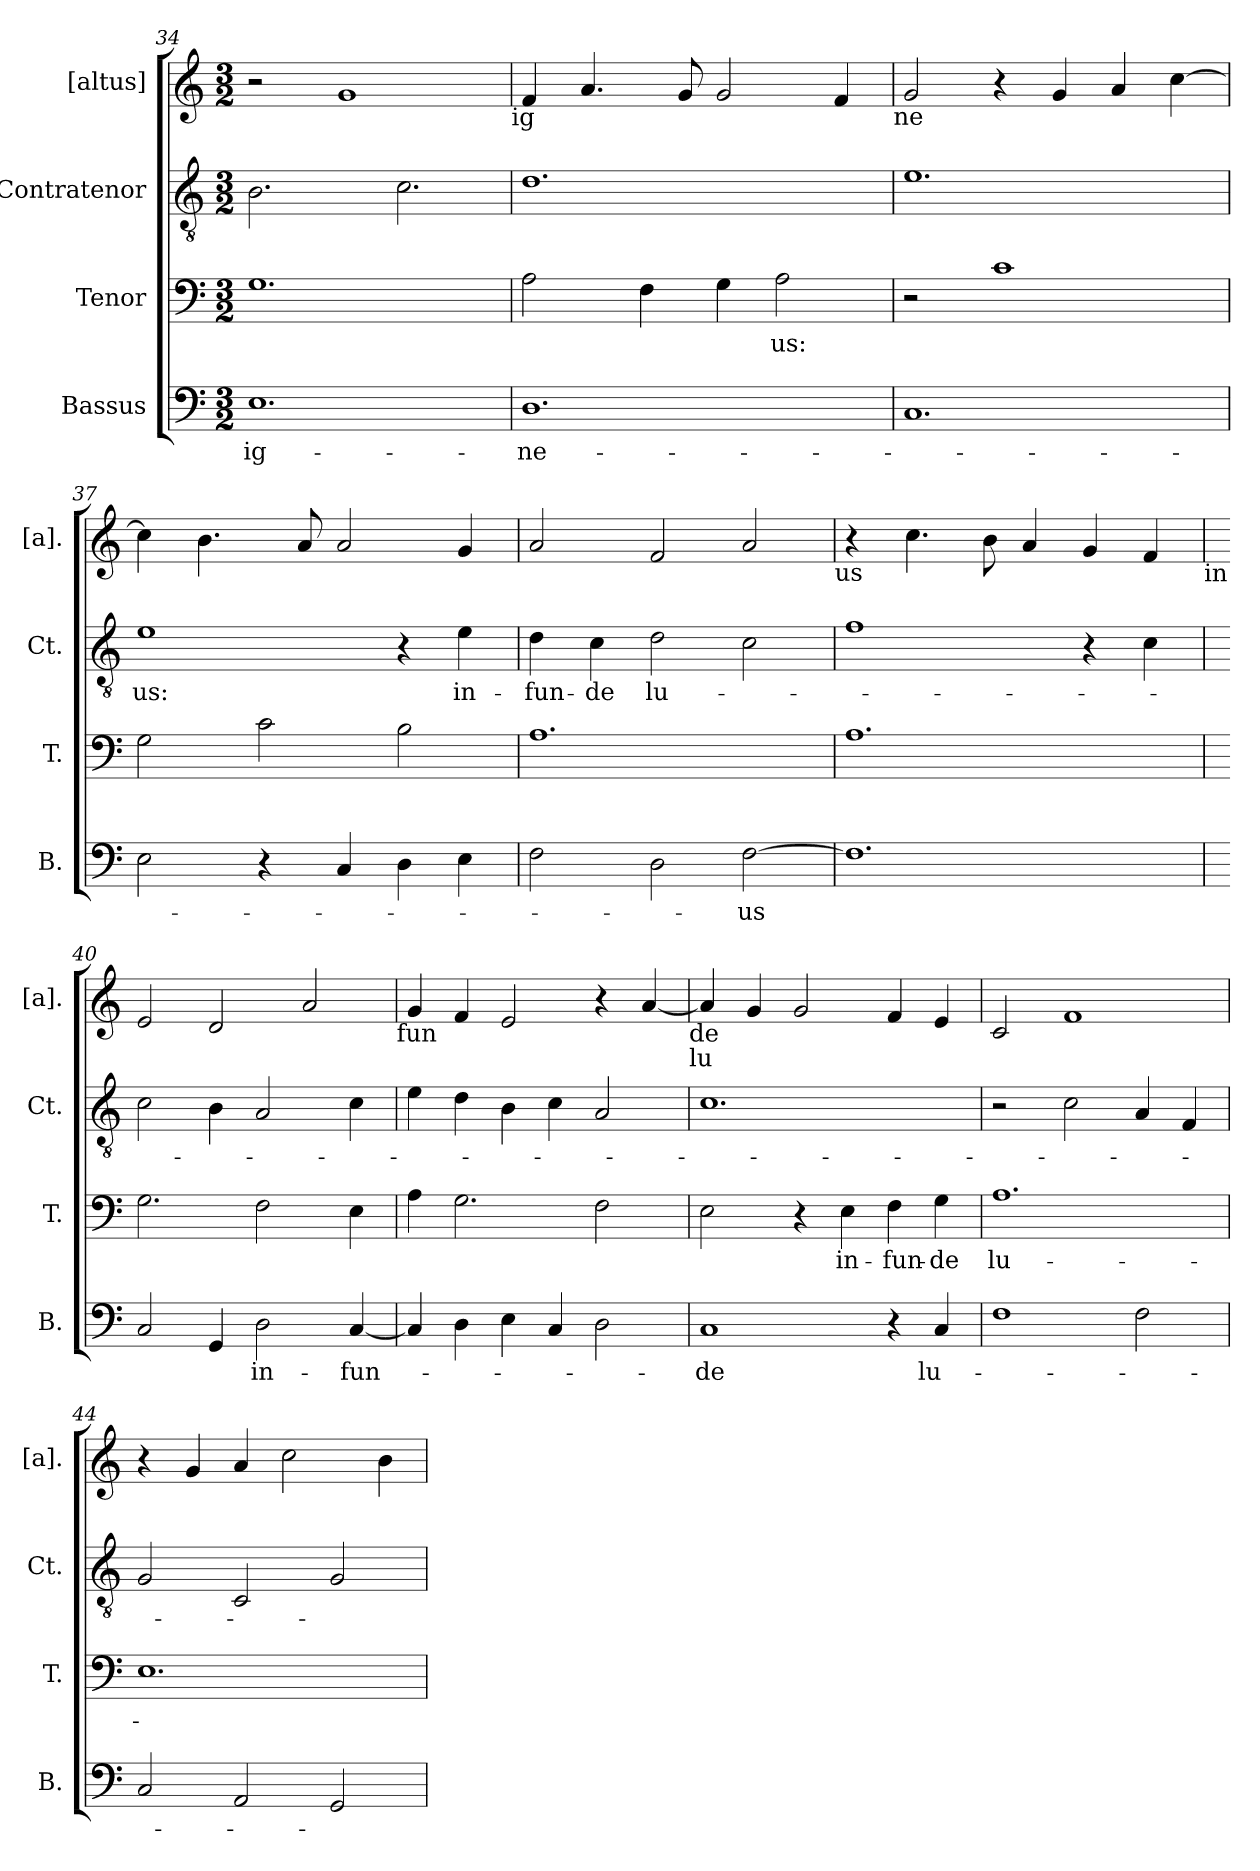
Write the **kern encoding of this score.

**kern	**text	**kern	**text	**kern	**text	**kern
*part4	*part4	*part3	*part3	*part2	*part2	*part1
*staff4	*staff4	*staff3	*staff3	*staff2	*staff2	*staff1
*I"Bassus	*	*I"Tenor	*	*I"Contratenor	*	*I"[altus]
*I'B.	*	*I'T.	*	*I'Ct.	*	*I'[a].
*clefF4	*	*clefF4	*	*clefGv2	*	*clefG2
*k[]	*	*k[]	*	*k[]	*	*k[]
*C:	*	*C:	*	*C:	*	*C:
*M3/2	*	*M3/2	*	*M3/2	*	*M3/2
=34	=34	=34	=34	=34	=34	=34
!	!LO:LY:b	!	!	!	!	!
1.E	ig-	1.G	.	2.B\	.	2r
.	.	.	.	.	.	1g
.	.	.	.	2.c\	.	.
!	!	!	!	!	!	!LO:TX:b:t=ig
=35	=35	=35	=35	=35	=35	=35
!	!LO:LY:b	!	!	!	!	!
1.D	-ne-	2A\	.	1.d	.	4f/
.	.	.	.	.	.	4.a/
.	.	4F\	.	.	.	.
.	.	.	.	.	.	8g/
.	.	4G\	.	.	.	2g/
!	!	!	!LO:LY:b	!	!	!
.	.	2A\	-us:	.	.	.
.	.	.	.	.	.	4f/
!	!	!	!	!	!	!LO:TX:b:t=ne
=36	=36	=36	=36	=36	=36	=36
1.C	.	2r	.	1.e	.	2g/
.	.	1c	.	.	.	4r
.	.	.	.	.	.	4g/
.	.	.	.	.	.	4a/
.	.	.	.	.	.	[>4cc\
=37	=37	=37	=37	=37	=37	=37
!	!	!	!	!	!LO:LY:b	!
2E\	.	2G\	.	1e	-us:	4cc\]
.	.	.	.	.	.	4.b\
4r	.	2c\	.	.	.	.
.	.	.	.	.	.	8a/
4C/	.	.	.	.	.	2a/
4D\	.	2B\	.	4r	.	.
!	!	!	!	!	!LO:LY:b	!
4E\	.	.	.	4e\	in-	4g</
!!LO:LB:g=z
=38	=38	=38	=38	=38	=38	=38
!	!	!	!	!	!LO:LY:b	!
2F\	.	1.A	.	4d\	-fun-	2a/
!	!	!	!	!	!LO:LY:b:rj	!
.	.	.	.	4c\	-de	.
!	!	!	!	!	!LO:LY:b	!
2D\	.	.	.	2d\	lu-	2f/
!	!LO:LY:b	!	!	!	!	!
[>2F\	-us	.	.	2c\	.	2a/
!	!	!	!	!	!	!LO:TX:b:t=us
=39	=39	=39	=39	=39	=39	=39
1.F]	.	1.A	.	1f	.	4r
.	.	.	.	.	.	4.cc\
.	.	.	.	.	.	8b\
.	.	.	.	.	.	4a/
.	.	.	.	4r	.	4g/
.	.	.	.	4c\	.	4f/
!	!	!	!	!	!	!LO:TX:b:t=in
=40	=40	=40	=40	=40	=40	=40
2C/	.	2.G\	.	2c\	.	2e/
4GG/	.	.	.	4B\	.	2d/
!	!LO:LY:b	!	!	!	!	!
2D\	in-	2F\	.	2A/	.	.
.	.	.	.	.	.	2a/
!	!LO:LY:b	!	!	!	!	!
[<4C/	-fun-	4E\	.	4c\	.	.
!	!	!	!	!	!	!LO:TX:b:t=fun
=41	=41	=41	=41	=41	=41	=41
4C/]	.	4A\	.	4e\	.	4g/
4D\	.	2.G\	.	4d\	.	4f/
4E\	.	.	.	4B\	.	2e/
4C/	.	.	.	4c\	.	.
2D\	.	2F\	.	2A/	.	4r
.	.	.	.	.	.	[<4a/
!	!	!	!	!	!	!LO:TX:b:t=de
!	!	!	!	!	!	!LO:TX:b:t=lu
=42	=42	=42	=42	=42	=42	=42
!	!LO:LY:b	!	!	!	!	!
1C	-de	2E\	.	1.c	.	4a/]
.	.	.	.	.	.	4g/
.	.	4r	.	.	.	2g/
!	!	!	!LO:LY:b	!	!	!
.	.	4E\	in-	.	.	.
!	!	!	!LO:LY:b	!	!	!
4r	.	4F\	-fun-	.	.	4f/
!	!LO:LY:b	!	!LO:LY:b:rj	!	!	!
4C/	lu-	4G\	-de	.	.	4e/
=43	=43	=43	=43	=43	=43	=43
!	!	!	!LO:LY:b	!	!	!
1F	.	1.A	lu-	2r	.	2c/
.	.	.	.	2c\	.	1f
2F\	.	.	.	4A/	.	.
.	.	.	.	4F/	.	.
!!LO:LB:g=z
=44	=44	=44	=44	=44	=44	=44
2C/	.	1.E	.	2G/	.	4r
.	.	.	.	.	.	4g/
2AA/	.	.	.	2C/	.	4a/
.	.	.	.	.	.	2cc\
2GG/	.	.	.	2G/	.	.
.	.	.	.	.	.	4b\
=	=	=	=	=	=	=
*-	*-	*-	*-	*-	*-	*-
